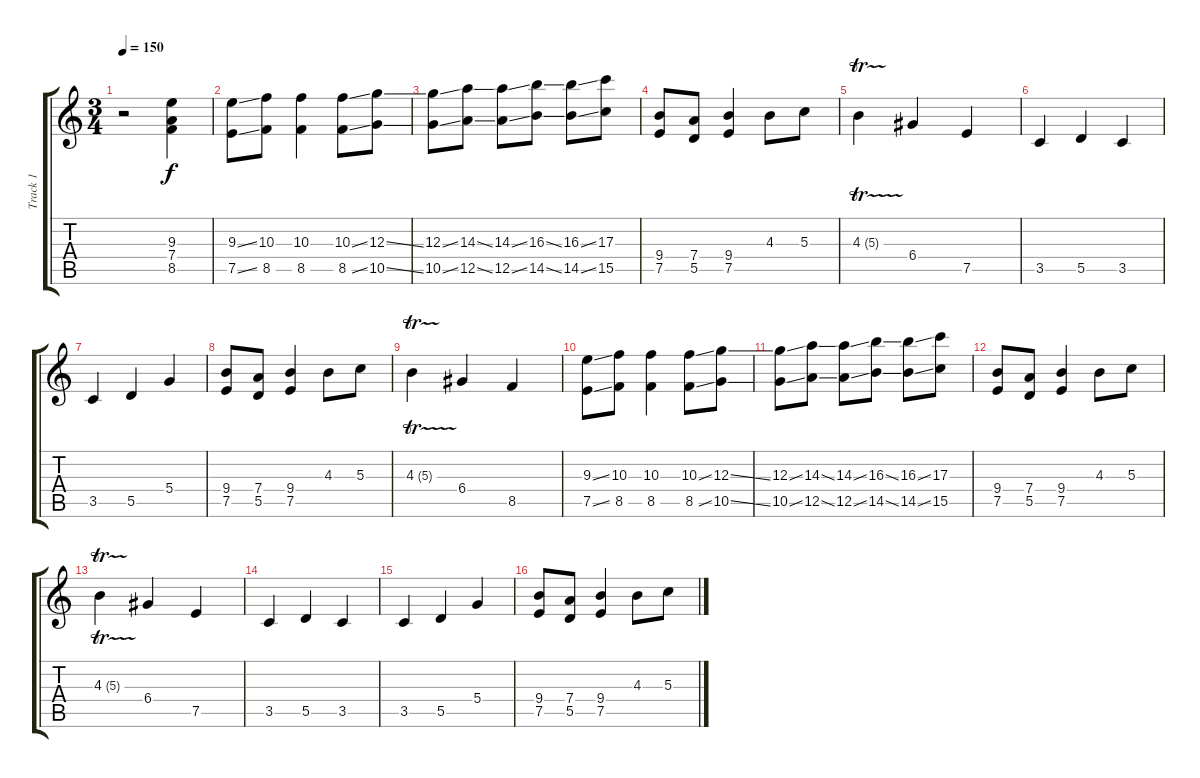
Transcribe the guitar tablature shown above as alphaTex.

\track ("Track 1" "Track 1") {instrument distortionguitar}
\staff {score tabs}
\tuning (E4 B3 G3 D3 A2 E2) {hide}
\ts (3 4)
\tempo 150
\clef g2
\ks c
r.2{dy f} (9.3 7.4 8.5).4 |
(9.3{ss} 7.5{ss}).8 (10.3 8.5).8 (10.3 8.5).4 (10.3{ss} 8.5{ss}).8 (12.3{ss} 10.5{ss}).8 |
(12.3{ss} 10.5{ss}).8 (14.3{ss} 12.5{ss}).8 (14.3{ss} 12.5{ss}).8 (16.3{ss} 14.5{ss}).8 (16.3{ss} 14.5{ss}).8 (17.3 15.5).8 |
(9.4 7.5).8 (7.4 5.5).8 (9.4 7.5).4 4.3.8 5.3.8 |
4.3{tr (5 16)}.4 6.4.4 7.5.4 |
3.5.4 5.5.4 3.5.4 |
3.5.4 5.5.4 5.4.4 |
(9.4 7.5).8 (7.4 5.5).8 (9.4 7.5).4 4.3.8 5.3.8 |
4.3{tr (5 16)}.4 6.4.4 8.5.4 |
(9.3{ss} 7.5{ss}).8 (10.3 8.5).8 (10.3 8.5).4 (10.3{ss} 8.5{ss}).8 (12.3{ss} 10.5{ss}).8 |
(12.3{ss} 10.5{ss}).8 (14.3{ss} 12.5{ss}).8 (14.3{ss} 12.5{ss}).8 (16.3{ss} 14.5{ss}).8 (16.3{ss} 14.5{ss}).8 (17.3 15.5).8 |
(9.4 7.5).8 (7.4 5.5).8 (9.4 7.5).4 4.3.8 5.3.8 |
4.3{tr (5 16)}.4 6.4.4 7.5.4 |
3.5.4 5.5.4 3.5.4 |
3.5.4 5.5.4 5.4.4 |
(9.4 7.5).8 (7.4 5.5).8 (9.4 7.5).4 4.3.8 5.3.8
